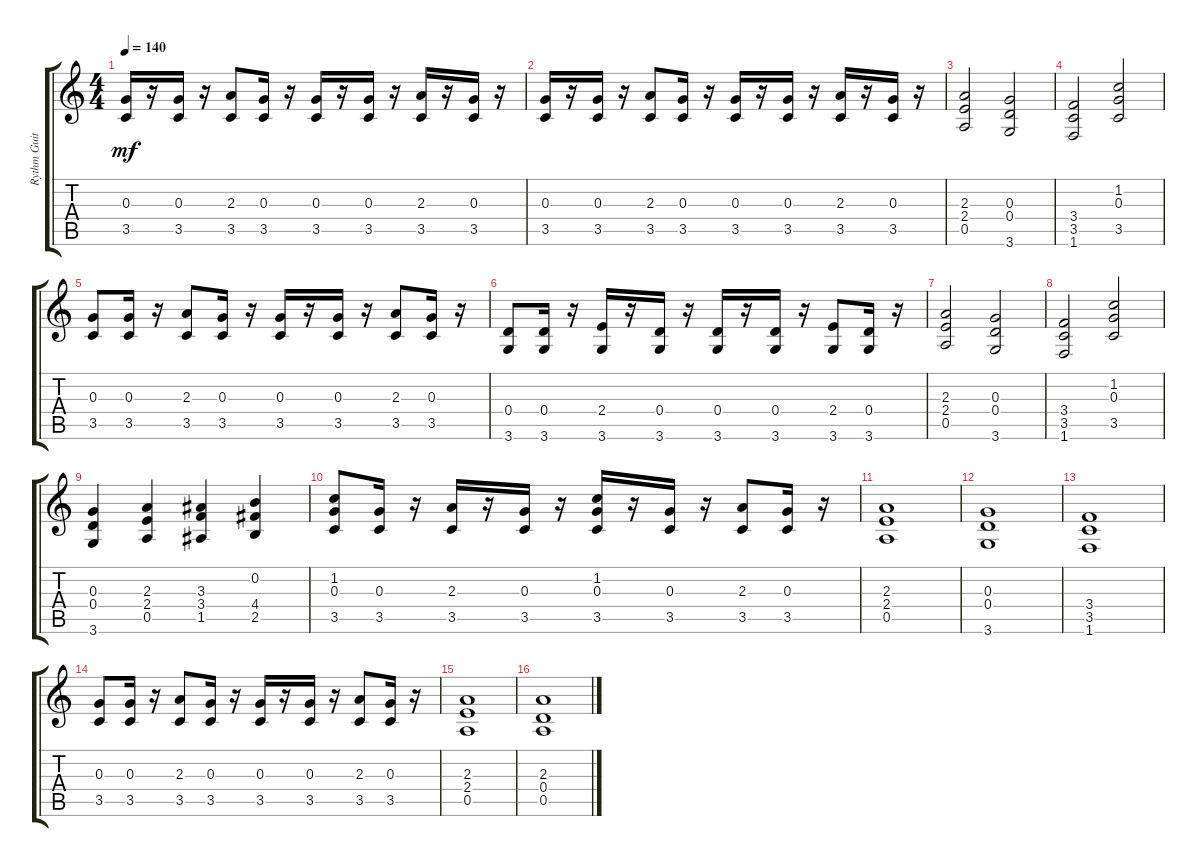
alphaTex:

\track ("Rythm Guitar" "Rythm Guit") {instrument electricguitarmuted}
\staff {score tabs}
\tuning (E4 B3 G3 D3 A2 E2) {hide}
\ts (4 4)
\tempo 140
\clef g2
\ks c
(0.3 3.5).16{dy mf} r.16 (0.3 3.5).16 r.16 (2.3 3.5).8 (0.3 3.5).16 r.16 (0.3 3.5).16 r.16 (0.3 3.5).16 r.16 (2.3 3.5).16 r.16 (0.3 3.5).16 r.16 |
(0.3 3.5).16 r.16 (0.3 3.5).16 r.16 (2.3 3.5).8 (0.3 3.5).16 r.16 (0.3 3.5).16 r.16 (0.3 3.5).16 r.16 (2.3 3.5).16 r.16 (0.3 3.5).16 r.16 |
(2.3 2.4 0.5).2 (0.3 0.4 3.6).2 |
(3.4 3.5 1.6).2 (1.2 0.3 3.5).2 |
(0.3 3.5).8 (0.3 3.5).16 r.16 (2.3 3.5).8 (0.3 3.5).16 r.16 (0.3 3.5).16 r.16 (0.3 3.5).16 r.16 (2.3 3.5).8 (0.3 3.5).16 r.16 |
(0.4 3.6).8 (0.4 3.6).16 r.16 (2.4 3.6).16 r.16 (0.4 3.6).16 r.16 (0.4 3.6).16 r.16 (0.4 3.6).16 r.16 (2.4 3.6).8 (0.4 3.6).16 r.16 |
(2.3 2.4 0.5).2 (0.3 0.4 3.6).2 |
(3.4 3.5 1.6).2 (1.2 0.3 3.5).2 |
(0.3 0.4 3.6).4 (2.3 2.4 0.5).4 (3.3 3.4 1.5).4 (0.2 4.4 2.5).4 |
(1.2 0.3 3.5).8 (0.3 3.5).16 r.16 (2.3 3.5).16 r.16 (0.3 3.5).16 r.16 (1.2 0.3 3.5).16 r.16 (0.3 3.5).16 r.16 (2.3 3.5).8 (0.3 3.5).16 r.16 |
(2.3 2.4 0.5).1 |
(0.3 0.4 3.6).1 |
(3.4 3.5 1.6).1 |
(0.3 3.5).8 (0.3 3.5).16 r.16 (2.3 3.5).8 (0.3 3.5).16 r.16 (0.3 3.5).16 r.16 (0.3 3.5).16 r.16 (2.3 3.5).8 (0.3 3.5).16 r.16 |
(2.3 2.4 0.5).1 |
(2.3 0.4 0.5).1
